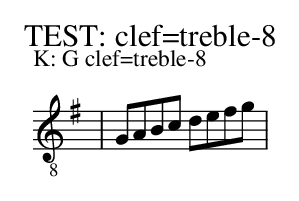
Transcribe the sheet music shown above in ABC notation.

X:1
T: TEST: clef=treble-8
P: K: G clef=treble-8
K: G clef=treble-8
| GABc defg |
